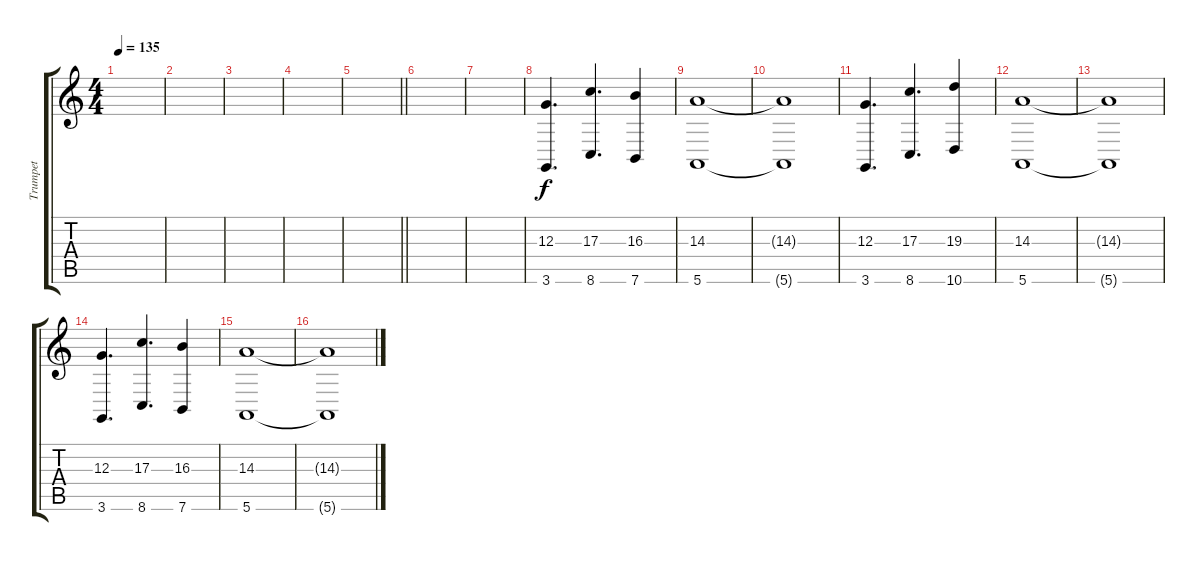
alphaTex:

\track ("Trumpet" "Trumpet") {instrument tuba}
\staff {score tabs}
\tuning (E4 B3 G3 D3 A2 E2) {hide}
\ts (4 4)
\tempo 135
\clef g2
\ks c
|
|
|
|
\barLineRight lightlight
|
|
|
(12.3 3.6).4{d volume 10} (17.3 8.6).4{d} (16.3 7.6).4 |
(14.3 5.6).1 |
(14.3{t} 5.6{t}).1 |
(12.3 3.6).4{d} (17.3 8.6).4{d} (19.3 10.6).4 |
(14.3 5.6).1 |
(14.3{t} 5.6{t}).1 |
(12.3 3.6).4{d} (17.3 8.6).4{d} (16.3 7.6).4 |
(14.3 5.6).1 |
(14.3{t} 5.6{t}).1
